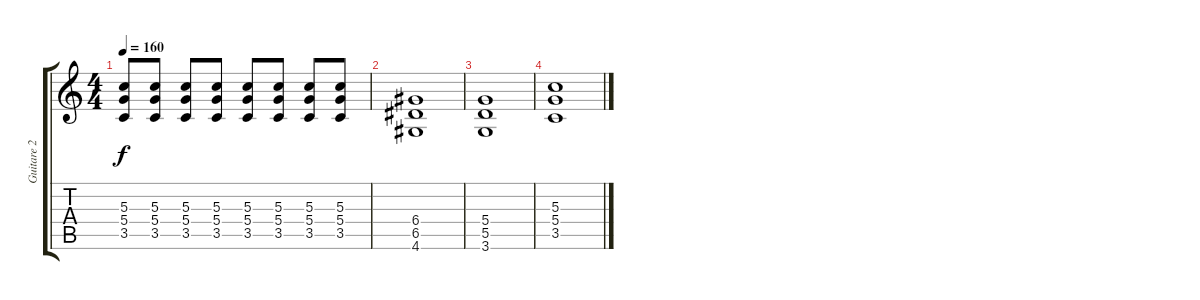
\track ("Guitare 2" "Guitare 2") {instrument distortionguitar}
\staff {score tabs}
\tuning (E4 B3 G3 D3 A2 E2) {hide}
\ts (4 4)
\tempo 160
\clef g2
\ks c
(5.3 5.4 3.5).8{dy f} (5.3 5.4 3.5).8 (5.3 5.4 3.5).8 (5.3 5.4 3.5).8 (5.3 5.4 3.5).8 (5.3 5.4 3.5).8 (5.3 5.4 3.5).8 (5.3 5.4 3.5).8 |
(6.4 6.5 4.6).1 |
(5.4 5.5 3.6).1 |
(5.3 5.4 3.5).1
